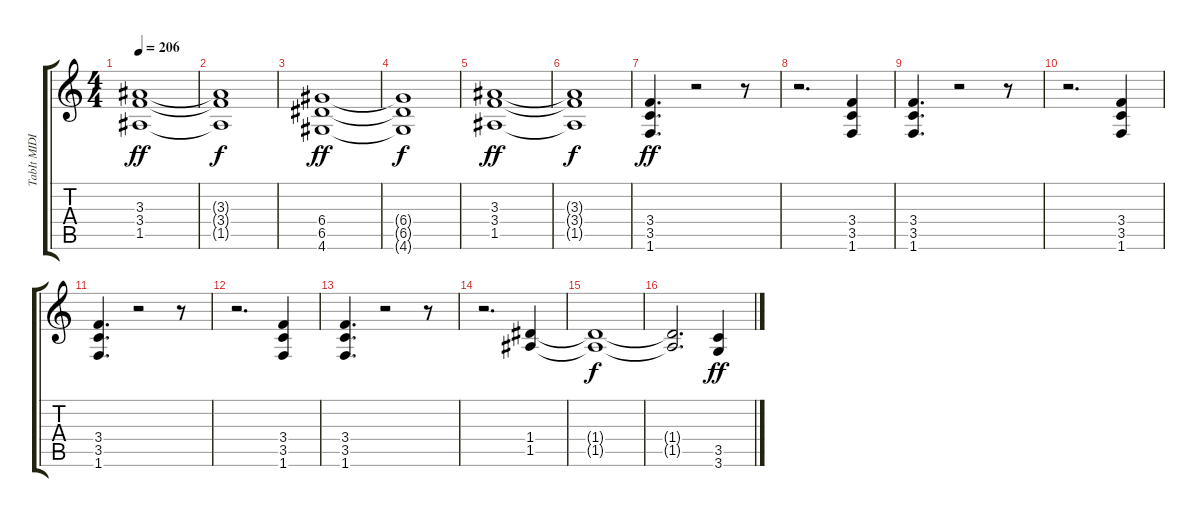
\track ("TabIt MIDI - Track 4" "TabIt MIDI") {instrument distortionguitar}
\staff {score tabs}
\tuning (E4 B3 G3 D3 A2 E2) {hide}
\ts (4 4)
\tempo 206
\clef g2
\ks c
(3.3 3.4 1.5).1{dy ff} |
(3.3{t} 3.4{t} 1.5{t}).1{dy f} |
(6.4 6.5 4.6).1{dy ff} |
(6.4{t} 6.5{t} 4.6{t}).1{dy f} |
(3.3 3.4 1.5).1{dy ff} |
(3.3{t} 3.4{t} 1.5{t}).1{dy f} |
(3.4 3.5 1.6).4{d dy ff} r.2 r.8 |
r.2{d} (3.4 3.5 1.6).4 |
(3.4 3.5 1.6).4{d} r.2 r.8 |
r.2{d} (3.4 3.5 1.6).4 |
(3.4 3.5 1.6).4{d} r.2 r.8 |
r.2{d} (3.4 3.5 1.6).4 |
(3.4 3.5 1.6).4{d} r.2 r.8 |
r.2{d} (1.4 1.5).4 |
(1.4{t} 1.5{t}).1{dy f} |
(1.4{t} 1.5{t}).2{d} (3.5 3.6).4{dy ff}
